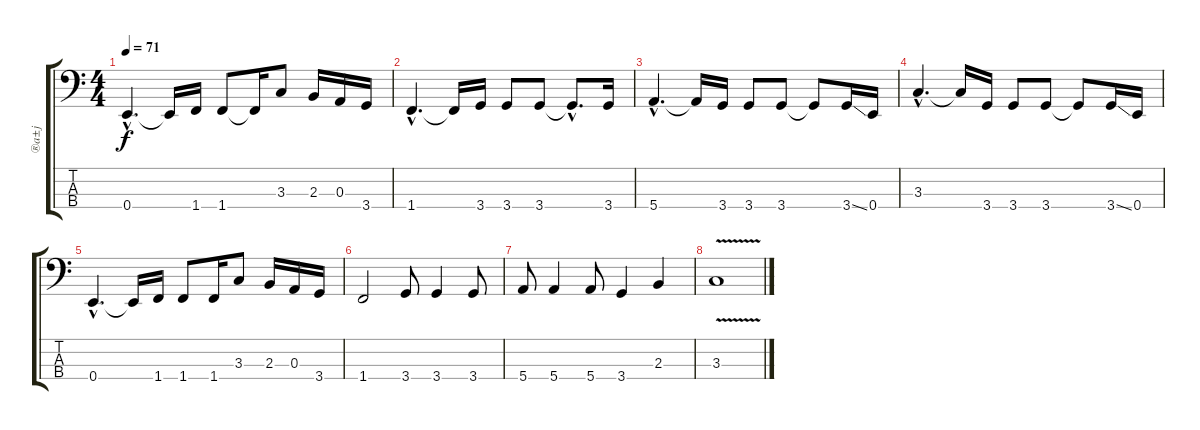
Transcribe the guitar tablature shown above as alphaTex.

\track ("®a±j" "®a±j") {instrument fretlessbass}
\staff {score tabs}
\tuning (G2 D2 A1 E1) {hide}
\ts (4 4)
\tempo 71
\clef f4
\ks c
0.4{hac}.4{d dy f} 0.4{t}.16 1.4.16 1.4.8 1.4{t}.16 3.3.8 2.3.16 0.3.16 3.4.16 |
1.4{hac}.4{d} 1.4{t}.16 3.4.16 3.4.8 3.4.8 3.4{hac t}.8{d} 3.4.16 |
5.4{hac}.4{d} 5.4{t}.16 3.4.16 3.4.8 3.4.8 3.4{t}.8 3.4{ss}.16 0.4.16 |
3.3{hac}.4{d} 3.3{t}.16 3.4.16 3.4.8 3.4.8 3.4{t}.8 3.4{ss}.16 0.4.16 |
0.4{hac}.4{d} 0.4{t}.16 1.4.16 1.4.8 1.4.16 3.3.8 2.3.16 0.3.16 3.4.16 |
1.4.2 3.4.8 3.4.4 3.4.8 |
5.4.8 5.4.4 5.4.8 3.4.4 2.3.4 |
3.3{v}.1
